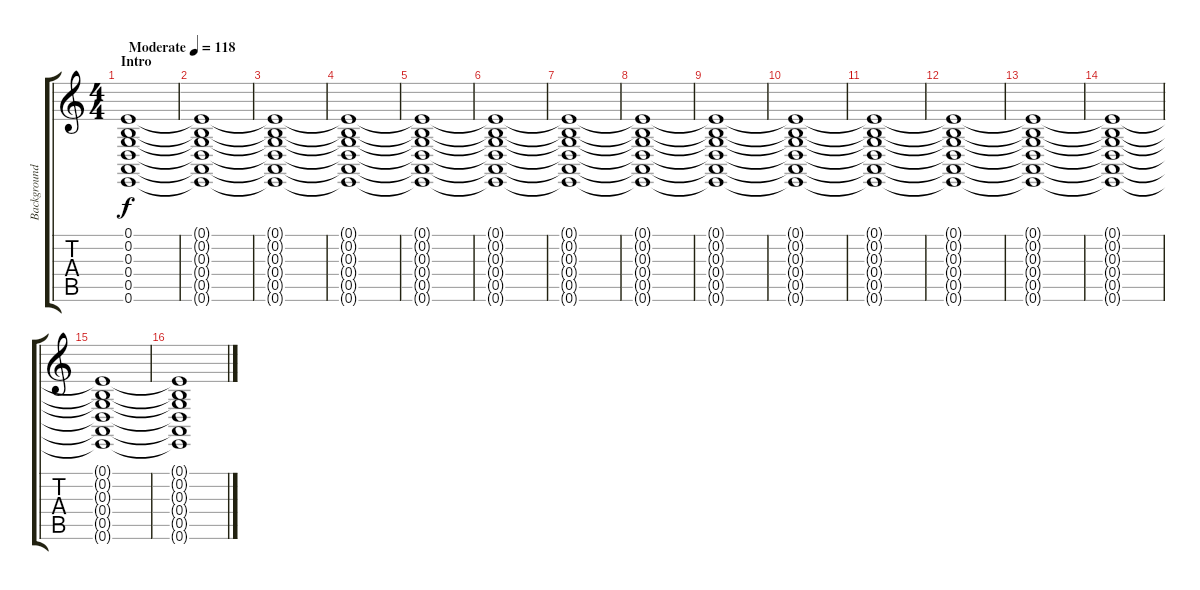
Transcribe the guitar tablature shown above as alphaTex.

\track ("Background Noise" "Background") {instrument applause}
\staff {score tabs}
\tuning (E4 B3 G3 D3 A2 E2) {hide}
\ts (4 4)
\section ("" "Intro")
\tempo (118 "Moderate")
\clef g2
\ks c
(0.1 0.2 0.3 0.4 0.5 0.6).1{dy f volume 2 instrument applause} |
(0.1{t} 0.2{t} 0.3{t} 0.4{t} 0.5{t} 0.6{t}).1{volume 4} |
(0.1{t} 0.2{t} 0.3{t} 0.4{t} 0.5{t} 0.6{t}).1 |
(0.1{t} 0.2{t} 0.3{t} 0.4{t} 0.5{t} 0.6{t}).1 |
(0.1{t} 0.2{t} 0.3{t} 0.4{t} 0.5{t} 0.6{t}).1 |
(0.1{t} 0.2{t} 0.3{t} 0.4{t} 0.5{t} 0.6{t}).1{volume 5} |
(0.1{t} 0.2{t} 0.3{t} 0.4{t} 0.5{t} 0.6{t}).1 |
(0.1{t} 0.2{t} 0.3{t} 0.4{t} 0.5{t} 0.6{t}).1 |
(0.1{t} 0.2{t} 0.3{t} 0.4{t} 0.5{t} 0.6{t}).1 |
(0.1{t} 0.2{t} 0.3{t} 0.4{t} 0.5{t} 0.6{t}).1{volume 6} |
(0.1{t} 0.2{t} 0.3{t} 0.4{t} 0.5{t} 0.6{t}).1 |
(0.1{t} 0.2{t} 0.3{t} 0.4{t} 0.5{t} 0.6{t}).1 |
(0.1{t} 0.2{t} 0.3{t} 0.4{t} 0.5{t} 0.6{t}).1 |
(0.1{t} 0.2{t} 0.3{t} 0.4{t} 0.5{t} 0.6{t}).1{volume 8} |
(0.1{t} 0.2{t} 0.3{t} 0.4{t} 0.5{t} 0.6{t}).1 |
(0.1{t} 0.2{t} 0.3{t} 0.4{t} 0.5{t} 0.6{t}).1
